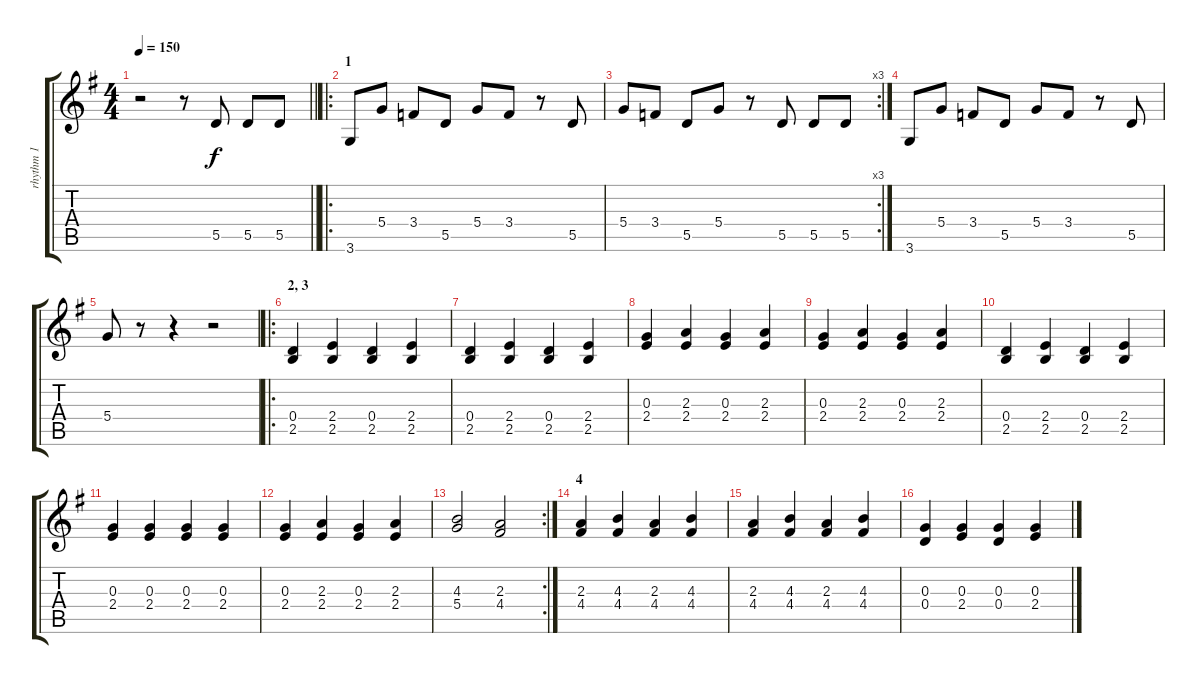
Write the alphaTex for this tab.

\track ("rhythm 1" "rhythm 1") {instrument acousticguitarnylon}
\staff {score tabs}
\tuning (E4 B3 G3 D3 A2 E2) {hide}
\ts (4 4)
\tempo 150
\clef g2
\barLineRight lightlight
\ks g
r.2{dy f instrument acousticguitarnylon} r.8 5.5.8 5.5.8 5.5.8 |
\ro
\section ("" "1")
3.6.8 5.4.8 3.4.8 5.5.8 5.4.8 3.4.8 r.8 5.5.8 |
\rc 3
5.4.8 3.4.8 5.5.8 5.4.8 r.8 5.5.8 5.5.8 5.5.8 |
3.6.8 5.4.8 3.4.8 5.5.8 5.4.8 3.4.8 r.8 5.5.8 |
5.4.8 r.8 r.4 r.2 |
\ro
\section ("" "2, 3")
(0.4 2.5).4 (2.4 2.5).4 (0.4 2.5).4 (2.4 2.5).4 |
(0.4 2.5).4 (2.4 2.5).4 (0.4 2.5).4 (2.4 2.5).4 |
(0.3 2.4).4 (2.3 2.4).4 (0.3 2.4).4 (2.3 2.4).4 |
(0.3 2.4).4 (2.3 2.4).4 (0.3 2.4).4 (2.3 2.4).4 |
(0.4 2.5).4 (2.4 2.5).4 (0.4 2.5).4 (2.4 2.5).4 |
(0.3 2.4).4 (0.3 2.4).4 (0.3 2.4).4 (0.3 2.4).4 |
(0.3 2.4).4 (2.3 2.4).4 (0.3 2.4).4 (2.3 2.4).4 |
\rc 2
(4.3 5.4).2 (2.3 4.4).2 |
\section ("" "4")
(2.3 4.4).4 (4.3 4.4).4 (2.3 4.4).4 (4.3 4.4).4 |
(2.3 4.4).4 (4.3 4.4).4 (2.3 4.4).4 (4.3 4.4).4 |
(0.3 0.4).4 (0.3 2.4).4 (0.3 0.4).4 (0.3 2.4).4
